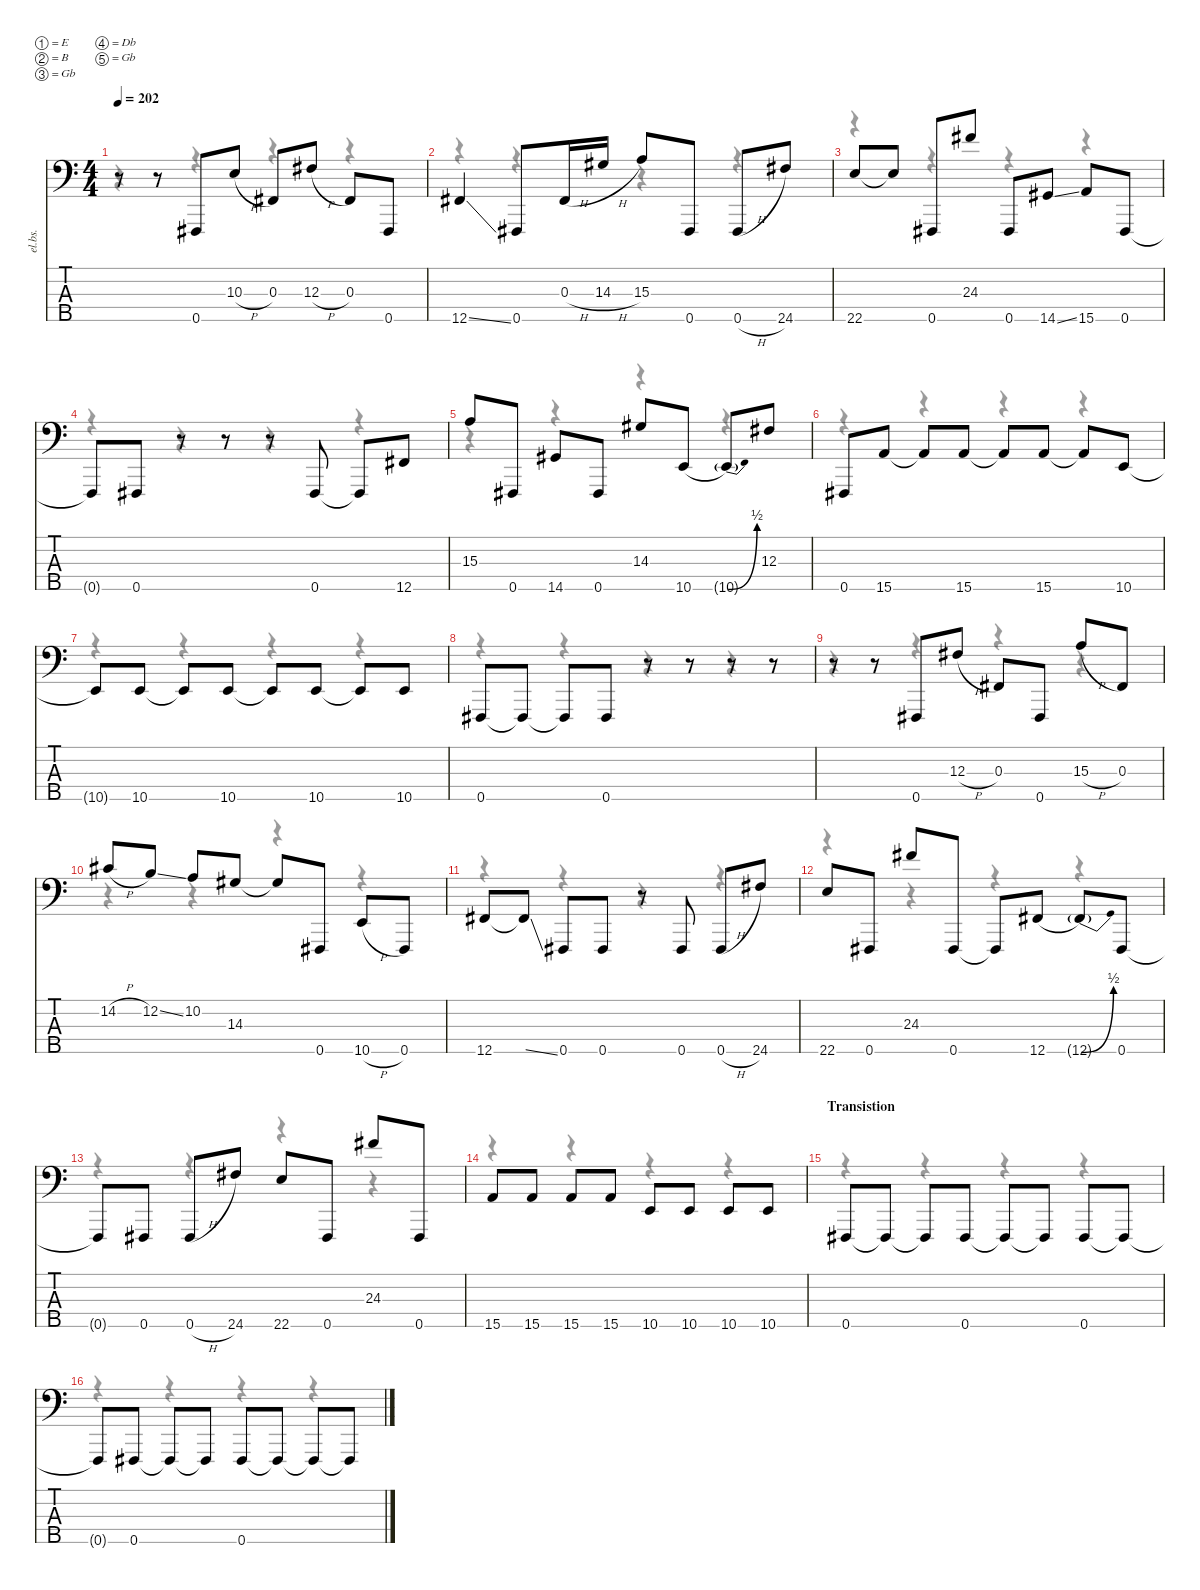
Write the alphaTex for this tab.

\defaultSystemsLayout 4
\hideDynamics
\bracketExtendMode nobrackets
\track ("Conor Hesse" "el.bs.") {instrument slapbass1}
\staff {score tabs}
\tuning (E2 B1 Gb1 Db1 Gb0)
\voice
\ts (4 4)
\tempo 202
\clef f4
\ks c
r.8{dy f beam Up} r.8{beam Up} 0.5{acc #}.8{beam Up} 10.3{h}.8{beam Up} 0.3{acc #}.8{beam Up} 12.3{h acc #}.8{beam Up} 0.3{acc #}.8{beam Up} 0.5{acc #}.8{beam Up} |
12.5{ss acc #}.4{beam Up} 0.5{acc #}.8{beam Up} 0.3{h acc #}.16{beam Up} 14.3{h acc #}.16{beam Up} 15.3.8{beam Up} 0.5{acc #}.8{beam Up} 0.5{h acc #}.8{beam Up} 24.5{acc #}.8{beam Up} |
22.5.8{beam Up} 22.5{t}.8{beam Up} 0.5{acc #}.8{beam Up} 24.3{acc #}.8{beam Up} 0.5{acc #}.8{beam Up} 14.5{ss acc #}.8{beam Up} 15.5.8{beam Up} 0.5{acc #}.8{beam Up} |
0.5{t acc #}.8{beam Up} 0.5{acc #}.8{beam Up} r.8{beam Up} r.8{beam Up} r.8{beam Up} 0.5{acc #}.8{beam Up} 0.5{t acc #}.8{beam Up} 12.5{acc #}.8{beam Up} |
15.3.8{beam Up} 0.5{acc #}.8{beam Up} 14.5{acc #}.8{beam Up} 0.5{acc #}.8{beam Up} 14.3{acc #}.8{beam Up} 10.5{be (hold 0 0 60 0)}.8{beam Up} 10.5{be (bend 0 0 60 2) t}.8{beam Up} 12.3{acc #}.8{beam Up} |
0.5{acc #}.8{beam Up} 15.5.8{beam Up} 15.5{t}.8{beam Up} 15.5.8{beam Up} 15.5{t}.8{beam Up} 15.5.8{beam Up} 15.5{t}.8{beam Up} 10.5.8{beam Up} |
10.5{t}.8{beam Up} 10.5.8{beam Up} 10.5{t}.8{beam Up} 10.5.8{beam Up} 10.5{t}.8{beam Up} 10.5.8{beam Up} 10.5{t}.8{beam Up} 10.5.8{beam Up} |
0.5{acc #}.8{beam Up} 0.5{t acc #}.8{beam Up} 0.5{t acc #}.8{beam Up} 0.5{acc #}.8{beam Up} r.8{beam Up} r.8{beam Up} r.8{beam Up} r.8{beam Up} |
r.8{beam Up} r.8{beam Up} 0.5{acc #}.8{beam Up} 12.3{h acc #}.8{beam Up} 0.3{acc #}.8{beam Up} 0.5{acc #}.8{beam Up} 15.3{h}.8{beam Up} 0.3{acc #}.8{beam Up} |
14.2{h acc #}.8{beam Up} 12.2{ss}.8{beam Up} 10.2.8{beam Up} 14.3{acc #}.8{beam Up} 14.3{t acc #}.8{beam Up} 0.5{acc #}.8{beam Up} 10.5{h}.8{beam Up} 0.5{acc #}.8{beam Up} |
12.5{acc #}.8{beam Up} 12.5{ss t acc #}.8{beam Up} 0.5{acc #}.8{beam Up} 0.5{acc #}.8{beam Up} r.8{beam Up} 0.5{acc #}.8{beam Up} 0.5{h acc #}.8{beam Up} 24.5{acc #}.8{beam Up} |
22.5.8{beam Up} 0.5{acc #}.8{beam Up} 24.3{acc #}.8{beam Up} 0.5{acc #}.8{beam Up} 0.5{t acc #}.8{beam Up} 12.5{be (hold 0 0 60 0) acc #}.8{beam Up} 12.5{be (bend 0 0 60 2) t acc #}.8{beam Up} 0.5{acc #}.8{beam Up} |
0.5{t acc #}.8{beam Up} 0.5{acc #}.8{beam Up} 0.5{h acc #}.8{beam Up} 24.5{acc #}.8{beam Up} 22.5.8{beam Up} 0.5{acc #}.8{beam Up} 24.3{acc #}.8{beam Up} 0.5{acc #}.8{beam Up} |
15.5.8{beam Up} 15.5.8{beam Up} 15.5.8{beam Up} 15.5.8{beam Up} 10.5.8{beam Up} 10.5.8{beam Up} 10.5.8{beam Up} 10.5.8{beam Up} |
\section ("" "Transistion")
0.5{acc #}.8{beam Up} 0.5{t acc #}.8{beam Up} 0.5{t acc #}.8{beam Up} 0.5{acc #}.8{beam Up} 0.5{t acc #}.8{beam Up} 0.5{t acc #}.8{beam Up} 0.5{acc #}.8{beam Up} 0.5{t acc #}.8{beam Up} |
0.5{t acc #}.8{beam Up} 0.5{acc #}.8{beam Up} 0.5{t acc #}.8{beam Up} 0.5{t acc #}.8{beam Up} 0.5{acc #}.8{beam Up} 0.5{t acc #}.8{beam Up} 0.5{t acc #}.8{beam Up} 0.5{t acc #}.8{beam Up}
\voice
\clef f4
\ottava regular
\simile none
\ks c
r.4{dy mf beam Down} r.4{beam Down} r.4{beam Down} r.4{beam Down} |
r.4{beam Down} r.4{beam Down} r.4{beam Down} r.4{beam Down} |
r.4{beam Down} r.4{beam Down} r.4{beam Down} r.4{beam Down} |
r.4{beam Down} r.4{beam Down} r.4{beam Down} r.4{beam Down} |
r.4{beam Down} r.4{beam Down} r.4{beam Down} r.4{beam Down} |
r.4{beam Down} r.4{beam Down} r.4{beam Down} r.4{beam Down} |
r.4{beam Down} r.4{beam Down} r.4{beam Down} r.4{beam Down} |
r.4{beam Down} r.4{beam Down} r.4{beam Down} r.4{beam Down} |
r.4{beam Down} r.4{beam Down} r.4{beam Down} r.4{beam Down} |
r.4{beam Down} r.4{beam Down} r.4{beam Down} r.4{beam Down} |
r.4{beam Down} r.4{beam Down} r.4{beam Down} r.4{beam Down} |
r.4{beam Down} r.4{beam Down} r.4{beam Down} r.4{beam Down} |
r.4{beam Down} r.4{beam Down} r.4{beam Down} r.4{beam Down} |
r.4{beam Down} r.4{beam Down} r.4{beam Down} r.4{beam Down} |
r.4{beam Down} r.4{beam Down} r.4{beam Down} r.4{beam Down} |
r.4{beam Down} r.4{beam Down} r.4{beam Down} r.4{beam Down}
